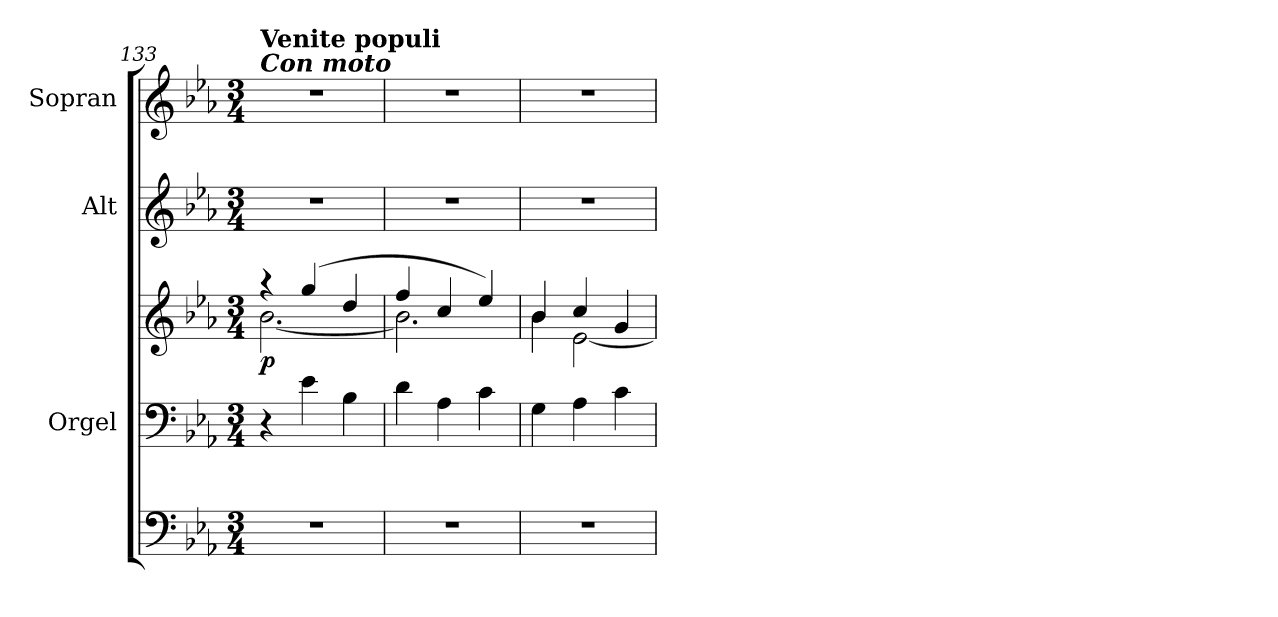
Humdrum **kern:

**kern	**kern	**kern	**dynam	**kern	**kern
*part4	*part3	*part3	*part3	*part2	*part1
*staff5	*staff4	*staff3	*staff3/4	*staff2	*staff1
*	*I"Orgel	*	*	*I"Alt	*I"Sopran
*	*I'Org.	*	*	*I'A.	*I'S.
!!LO:PB:g=z
*clefF4	*clefF4	*clefG2	*	*clefG2	*clefG2
*k[b-e-a-]	*k[b-e-a-]	*k[b-e-a-]	*	*k[b-e-a-]	*k[b-e-a-]
*E-:	*E-:	*E-:	*	*E-:	*E-:
*M3/4	*M3/4	*M3/4	*	*M3/4	*M3/4
=133	=133	=133	=133	=133	=133
*	*	*^	*	*	*
!	!	!	!	!	!	!LO:TX:a:Bi:t=Con moto
!	!	!	!	!	!	!LO:TX:a:B:t=Venite populi
!	!	!	!	!LO:DY:b	!	!
2.r	4r	4rgg	[<2.b-\	p	2.r	2.r
.	4e-\	(4gg/	.	.	.	.
.	4B-\	4dd/	.	.	.	.
=134	=134	=134	=134	=134	=134	=134
2.r	4d\	4ff/	2.b-\]	.	2.r	2.r
.	4A-\	4cc/	.	.	.	.
.	4c\	4ee-/)	.	.	.	.
=135	=135	=135	=135	=135	=135	=135
2.r	4G\	4b-/	4b-\	.	2.r	2.r
.	4A-\	4cc/	[<2e-\	.	.	.
.	4c\	4g/	.	.	.	.
*	*	*v	*v	*	*	*
=	=	=	=	=	=
*-	*-	*-	*-	*-	*-
